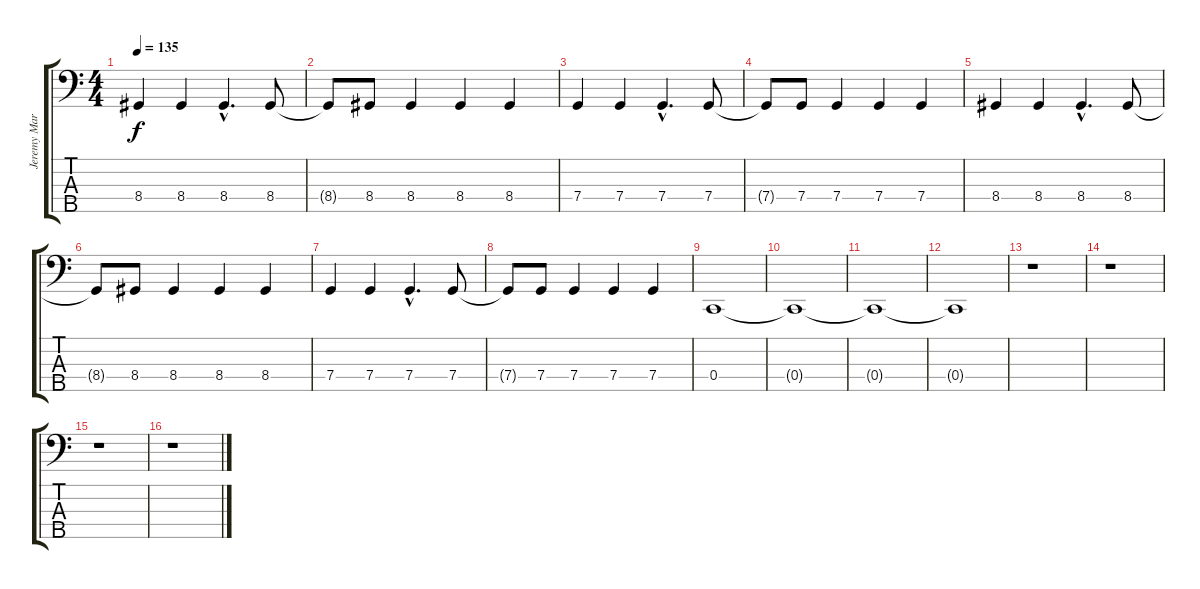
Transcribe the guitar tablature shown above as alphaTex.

\track ("Jeremy Marshall (Bass)" "Jeremy Mar") {instrument electricbasspick}
\staff {score tabs}
\tuning (Eb2 Bb1 F1 C1 G0) {hide}
\ts (4 4)
\tempo 135
\clef f4
\ks c
8.4.4{dy f} 8.4.4 8.4{hac}.4{d} 8.4.8 |
8.4{t}.8 8.4.8 8.4.4 8.4.4 8.4.4 |
7.4.4 7.4.4 7.4{hac}.4{d} 7.4.8 |
7.4{t}.8 7.4.8 7.4.4 7.4.4 7.4.4 |
8.4.4 8.4.4 8.4{hac}.4{d} 8.4.8 |
8.4{t}.8 8.4.8 8.4.4 8.4.4 8.4.4 |
7.4.4 7.4.4 7.4{hac}.4{d} 7.4.8 |
7.4{t}.8 7.4.8 7.4.4 7.4.4 7.4.4 |
0.4.1 |
0.4{t}.1 |
0.4{t}.1 |
0.4{t}.1 |
r.1 |
r.1 |
r.1 |
r.1
